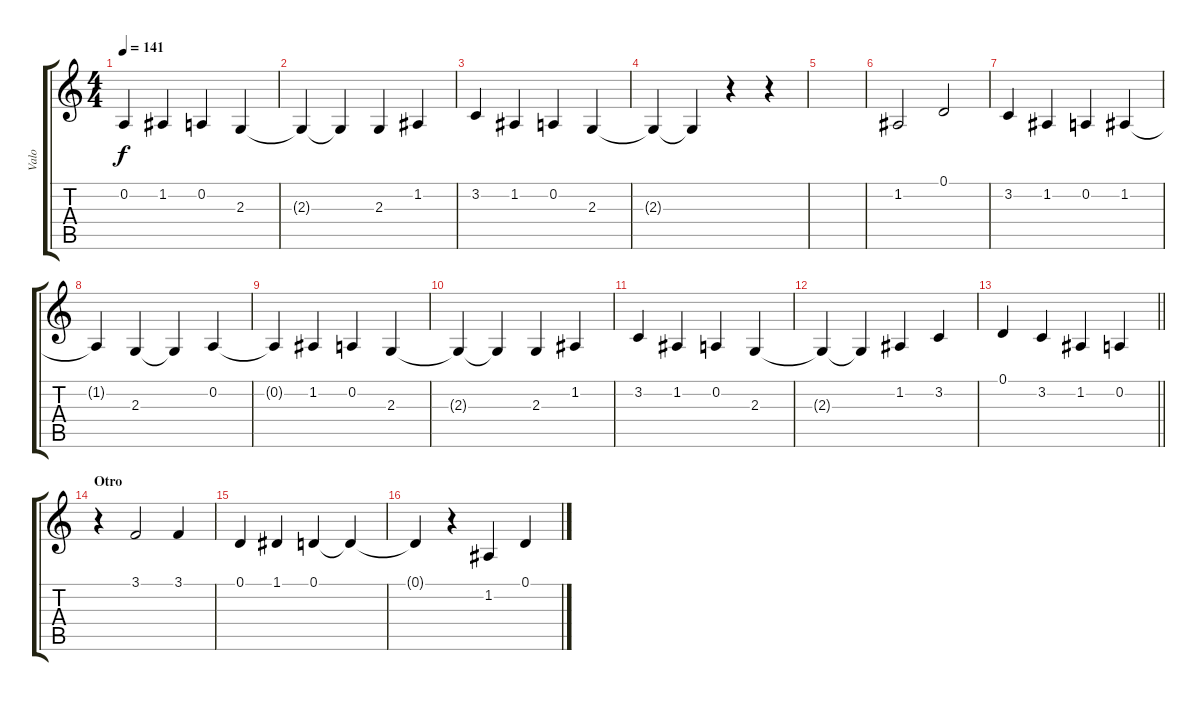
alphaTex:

\track ("Valo" "Valo") {instrument tenorsax}
\staff {score tabs}
\tuning (D4 A3 F3 C3 G2 D2) {hide}
\ts (4 4)
\tempo 141
\clef g2
\ks c
0.2{t}.4{dy f} 1.2.4 0.2.4 2.3.4 |
2.3{t}.4 2.3{t}.4 2.3.4 1.2.4 |
3.2.4 1.2.4 0.2.4 2.3.4 |
2.3{t}.4 2.3{t}.4 r.4 r.4 |
|
1.2.2 0.1.2 |
3.2.4 1.2.4 0.2.4 1.2.4 |
1.2{t}.4 2.3.4 2.3{t}.4 0.2.4 |
0.2{t}.4 1.2.4 0.2.4 2.3.4 |
2.3{t}.4 2.3{t}.4 2.3.4 1.2.4 |
3.2.4 1.2.4 0.2.4 2.3.4 |
2.3{t}.4 2.3{t}.4 1.2.4 3.2.4 |
\barLineRight lightlight
0.1.4 3.2.4 1.2.4 0.2.4 |
\section ("" "Otro")
r.4 3.1.2 3.1.4 |
0.1.4 1.1.4 0.1.4 0.1{t}.4 |
0.1{t}.4 r.4 1.2.4 0.1.4
